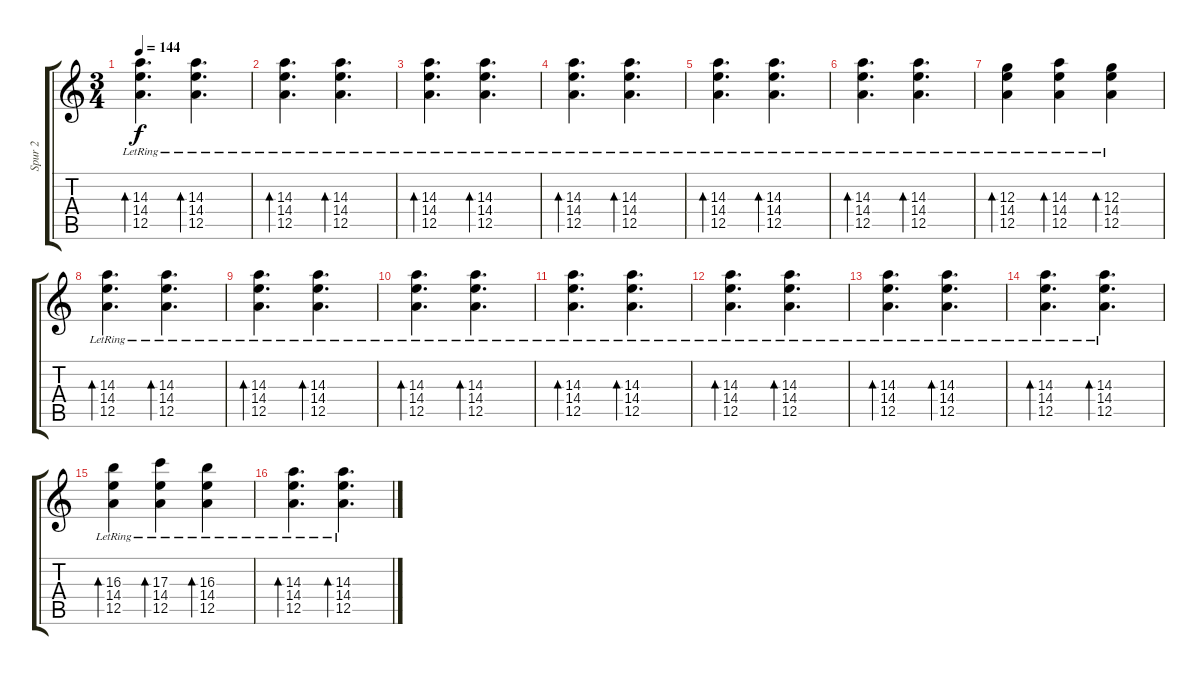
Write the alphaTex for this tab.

\track ("Spur 2" "Spur 2") {instrument electricguitarclean}
\staff {score tabs}
\tuning (E4 B3 G3 D3 A2 D2) {hide}
\ts (3 4)
\tempo 144
\clef g2
\ks c
(14.3{lr} 14.4{lr} 12.5{lr}).4{d bd 120 dy f} (14.3{lr} 14.4{lr} 12.5{lr}).4{d bd 120} |
(14.3{lr} 14.4{lr} 12.5{lr}).4{d bd 120} (14.3{lr} 14.4{lr} 12.5{lr}).4{d bd 120} |
(14.3{lr} 14.4{lr} 12.5{lr}).4{d bd 120} (14.3{lr} 14.4{lr} 12.5{lr}).4{d bd 120} |
(14.3{lr} 14.4{lr} 12.5{lr}).4{d bd 120} (14.3{lr} 14.4{lr} 12.5{lr}).4{d bd 120} |
(14.3{lr} 14.4{lr} 12.5{lr}).4{d bd 120} (14.3{lr} 14.4{lr} 12.5{lr}).4{d bd 120} |
(14.3{lr} 14.4{lr} 12.5{lr}).4{d bd 120} (14.3{lr} 14.4{lr} 12.5{lr}).4{d bd 120} |
(12.3{lr} 14.4{lr} 12.5{lr}).4{bd 120} (14.3{lr} 14.4{lr} 12.5{lr}).4{bd 120} (12.3{lr} 14.4{lr} 12.5{lr}).4{bd 120} |
(14.3{lr} 14.4{lr} 12.5{lr}).4{d bd 120} (14.3{lr} 14.4{lr} 12.5{lr}).4{d bd 120} |
(14.3{lr} 14.4{lr} 12.5{lr}).4{d bd 120} (14.3{lr} 14.4{lr} 12.5{lr}).4{d bd 120} |
(14.3{lr} 14.4{lr} 12.5{lr}).4{d bd 120} (14.3{lr} 14.4{lr} 12.5{lr}).4{d bd 120} |
(14.3{lr} 14.4{lr} 12.5{lr}).4{d bd 120} (14.3{lr} 14.4{lr} 12.5{lr}).4{d bd 120} |
(14.3{lr} 14.4{lr} 12.5{lr}).4{d bd 120} (14.3{lr} 14.4{lr} 12.5{lr}).4{d bd 120} |
(14.3{lr} 14.4{lr} 12.5{lr}).4{d bd 120} (14.3{lr} 14.4{lr} 12.5{lr}).4{d bd 120} |
(14.3{lr} 14.4{lr} 12.5{lr}).4{d bd 120} (14.3{lr} 14.4{lr} 12.5{lr}).4{d bd 120} |
(16.3{lr} 14.4{lr} 12.5{lr}).4{bd 120} (17.3 14.4{lr} 12.5{lr}).4{bd 120} (16.3{lr} 14.4{lr} 12.5{lr}).4{bd 120} |
(14.3{lr} 14.4{lr} 12.5{lr}).4{d bd 120} (14.3{lr} 14.4{lr} 12.5{lr}).4{d bd 120}
